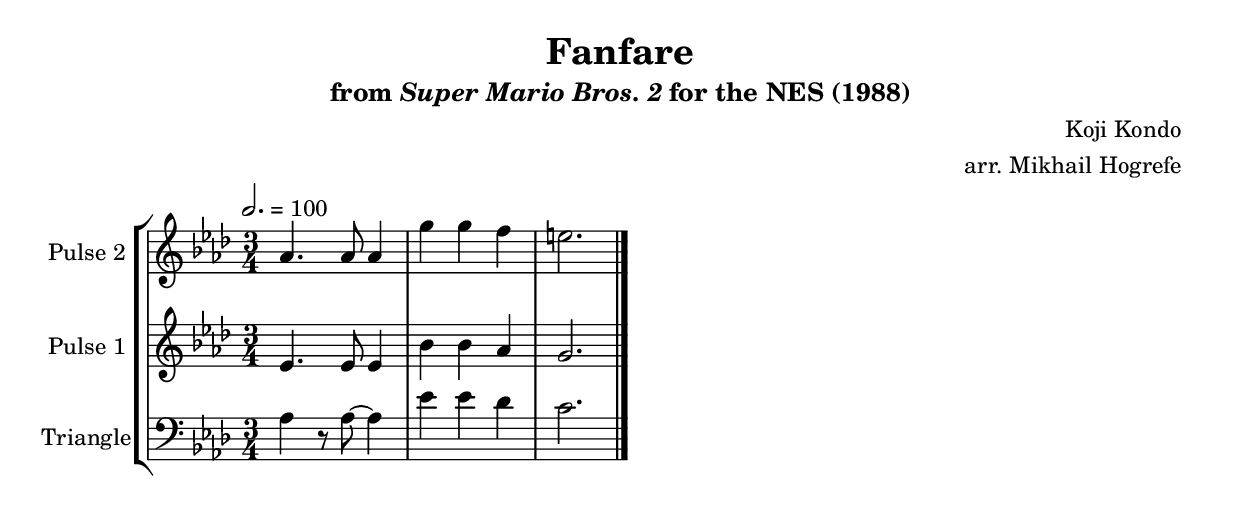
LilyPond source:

\version "2.20.0"

\book {
    \header {
        title = "Fanfare"
        subtitle = \markup { "from" {\italic "Super Mario Bros. 2"} "for the NES (1988)" }
        composer = "Koji Kondo"
        arranger = "arr. Mikhail Hogrefe"
    }

    \score {
        {
            \new StaffGroup <<
                \new Staff \relative c'' {
                    \set Staff.instrumentName = "Pulse 2"
                    \set Staff.shortInstrumentName = "P.2"
\time 3/4
\tempo 2. = 100
\key aes \major
aes4. aes8 aes4 |
g'4 g f |
e2. |
\bar "|."
                }

                \new Staff \relative c' {
                    \set Staff.instrumentName = "Pulse 1"
                    \set Staff.shortInstrumentName = "P.1"
\key aes \major
ees4. ees8 ees4 |
bes'4 bes aes |
g2. |
                }

                \new Staff \relative c' {
                    \set Staff.instrumentName = "Triangle"
                    \set Staff.shortInstrumentName = "T."
\key aes \major
\clef bass
aes4 r8 aes ~ aes4 |
ees'4 ees des |
c2. |
                }
            >>
        }
        \layout {
            \context {
                \Staff
                \RemoveEmptyStaves
            }
            \context {
                \DrumStaff
                \RemoveEmptyStaves
            }
        }
        \midi {}
    }
}
